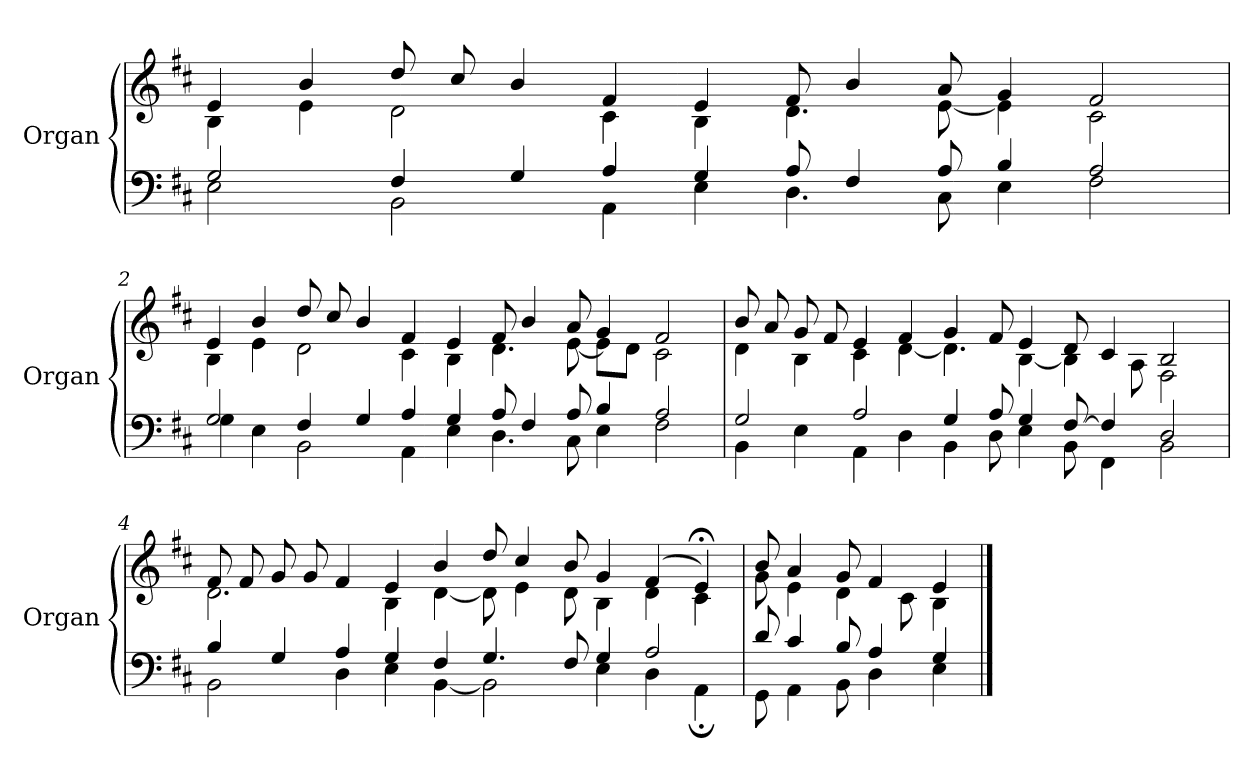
**kern	**kern
*part1	*part1
*staff2	*staff1
*I"Organ	*
*I'Organ	*
*clefF4	*clefG2
*k[f#c#]	*k[f#c#]
=1	=1
*^	*^
2G/	2E\	4e/	4B\
.	.	4b/	4e\
4F#/	2BB\	8dd/	2d\
.	.	8cc#/	.
4G/	.	4b/	.
4A/	4AA\	4f#/	4c#\
4G/	4E\	4e/	4B\
8A/	4.D\	8f#/	4.d\
4F#/	.	4b/	.
8A/	8C#\	8a/	[<8e\
4B/	4E\	4g/	4e\]
2A/	2F#\	2f#/	2c#\
=2	=2	=2	=2
2G/	4G\	4e/	4B\
.	4E\	4b/	4e\
4F#/	2BB\	8dd/	2d\
.	.	8cc#/	.
4G/	.	4b/	.
4A/	4AA\	4f#/	4c#\
4G/	4E\	4e/	4B\
8A/	4.D\	8f#/	4.d\
4F#/	.	4b/	.
8A/	8C#\	8a/	[<8e\
4B/	4E\	4g/	8e\L]
.	.	.	8d\J
2A/	2F#\	2f#/	2c#\
=3	=3	=3	=3
2G/	4BB\	8b/	4d\
.	.	8a/	.
.	4E\	8g/	4B\
.	.	8f#/	.
2A/	4AA\	4e/	4c#\
.	4D\	4f#/	[<4d\
4G/	4BB\	4g/	4.d\]
8A/	8D\	8f#/	.
4G/	4E\	4e/	[<4B\
[>8F#/	8BB\	8d/	4B\]
4F#/]	4FF#\	4c#/	.
.	.	.	8A\
2D/	2BB\	2B/	2F#\
=4	=4	=4	=4
4B/	2BB\	8f#/	2.d\
.	.	8f#/	.
4G/	.	8g/	.
.	.	8g/	.
4A/	4D\	4f#/	.
4G/	4E\	4e/	4B\
4F#/	[<4BB\	4b/	[<4d\
4.G/	2BB\]	8dd/	8d\]
.	.	4cc#/	4e\
8F#/	.	8b/	8d\
4G/	4E\	4g/	4B\
2A/	4D\	(>4f#/	4d\
.	4AA;\	4e;</)	4c#\
=5	=5	=5	=5
8d/	8GG\	8b/	8g\
4c#/	4AA\	4a/	4e\
8B/	8BB\	8g/	4d\
4A/	4D\	4f#/	.
.	.	.	8c#\
4G/	4E\	4e/	4B\
*v	*v	*	*
*	*v	*v
==	==
*-	*-
